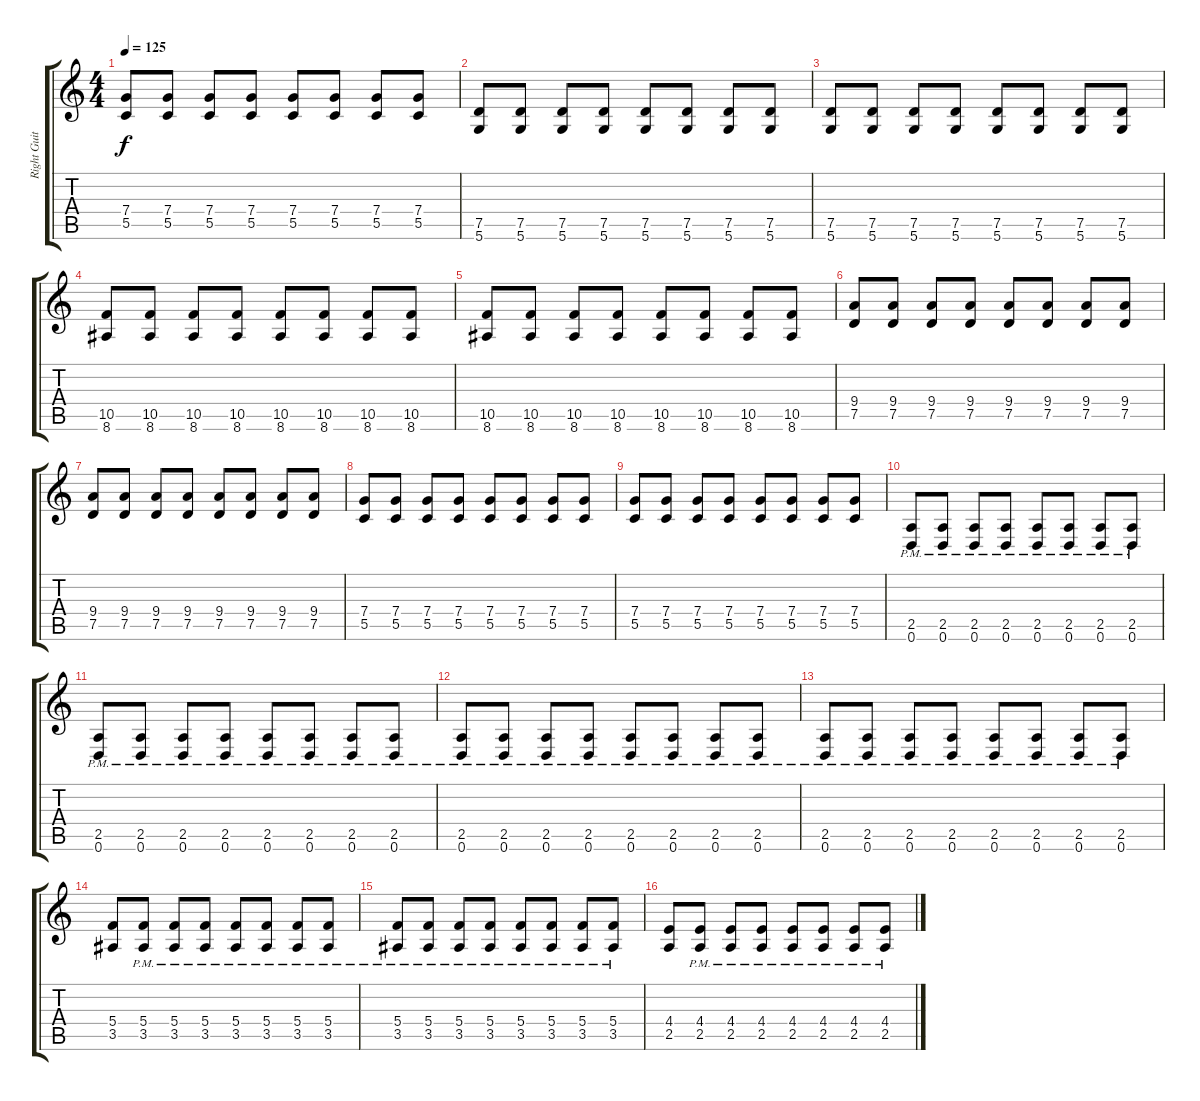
\track ("Right Guitar" "Right Guit") {instrument distortionguitar}
\staff {score tabs}
\tuning (D4 A3 F3 C3 G2 D2) {hide}
\ts (4 4)
\tempo 125
\clef g2
\ks c
(7.4 5.5).8{dy f} (7.4 5.5).8 (7.4 5.5).8 (7.4 5.5).8 (7.4 5.5).8 (7.4 5.5).8 (7.4 5.5).8 (7.4 5.5).8 |
(7.5 5.6).8 (7.5 5.6).8 (7.5 5.6).8 (7.5 5.6).8 (7.5 5.6).8 (7.5 5.6).8 (7.5 5.6).8 (7.5 5.6).8 |
(7.5 5.6).8 (7.5 5.6).8 (7.5 5.6).8 (7.5 5.6).8 (7.5 5.6).8 (7.5 5.6).8 (7.5 5.6).8 (7.5 5.6).8 |
(10.5 8.6).8 (10.5 8.6).8 (10.5 8.6).8 (10.5 8.6).8 (10.5 8.6).8 (10.5 8.6).8 (10.5 8.6).8 (10.5 8.6).8 |
(10.5 8.6).8 (10.5 8.6).8 (10.5 8.6).8 (10.5 8.6).8 (10.5 8.6).8 (10.5 8.6).8 (10.5 8.6).8 (10.5 8.6).8 |
(9.4 7.5).8 (9.4 7.5).8 (9.4 7.5).8 (9.4 7.5).8 (9.4 7.5).8 (9.4 7.5).8 (9.4 7.5).8 (9.4 7.5).8 |
(9.4 7.5).8 (9.4 7.5).8 (9.4 7.5).8 (9.4 7.5).8 (9.4 7.5).8 (9.4 7.5).8 (9.4 7.5).8 (9.4 7.5).8 |
(7.4 5.5).8 (7.4 5.5).8 (7.4 5.5).8 (7.4 5.5).8 (7.4 5.5).8 (7.4 5.5).8 (7.4 5.5).8 (7.4 5.5).8 |
(7.4 5.5).8 (7.4 5.5).8 (7.4 5.5).8 (7.4 5.5).8 (7.4 5.5).8 (7.4 5.5).8 (7.4 5.5).8 (7.4 5.5).8 |
(2.5{pm} 0.6{pm}).8 (2.5{pm} 0.6{pm}).8 (2.5{pm} 0.6{pm}).8 (2.5{pm} 0.6{pm}).8 (2.5{pm} 0.6{pm}).8 (2.5{pm} 0.6{pm}).8 (2.5{pm} 0.6{pm}).8 (2.5{pm} 0.6{pm}).8 |
(2.5{pm} 0.6{pm}).8 (2.5{pm} 0.6{pm}).8 (2.5{pm} 0.6{pm}).8 (2.5{pm} 0.6{pm}).8 (2.5{pm} 0.6{pm}).8 (2.5{pm} 0.6{pm}).8 (2.5{pm} 0.6{pm}).8 (2.5{pm} 0.6{pm}).8 |
(2.5{pm} 0.6{pm}).8 (2.5{pm} 0.6{pm}).8 (2.5{pm} 0.6{pm}).8 (2.5{pm} 0.6{pm}).8 (2.5{pm} 0.6{pm}).8 (2.5{pm} 0.6{pm}).8 (2.5{pm} 0.6{pm}).8 (2.5{pm} 0.6{pm}).8 |
(2.5{pm} 0.6{pm}).8 (2.5{pm} 0.6{pm}).8 (2.5{pm} 0.6{pm}).8 (2.5{pm} 0.6{pm}).8 (2.5{pm} 0.6{pm}).8 (2.5{pm} 0.6{pm}).8 (2.5{pm} 0.6{pm}).8 (2.5{pm} 0.6{pm}).8 |
(5.4 3.5).8 (5.4{pm} 3.5{pm}).8 (5.4{pm} 3.5{pm}).8 (5.4{pm} 3.5{pm}).8 (5.4{pm} 3.5{pm}).8 (5.4{pm} 3.5{pm}).8 (5.4{pm} 3.5{pm}).8 (5.4{pm} 3.5{pm}).8 |
(5.4{pm} 3.5{pm}).8 (5.4{pm} 3.5{pm}).8 (5.4{pm} 3.5{pm}).8 (5.4{pm} 3.5{pm}).8 (5.4{pm} 3.5{pm}).8 (5.4{pm} 3.5{pm}).8 (5.4{pm} 3.5{pm}).8 (5.4{pm} 3.5{pm}).8 |
(4.4 2.5).8 (4.4{pm} 2.5{pm}).8 (4.4{pm} 2.5{pm}).8 (4.4{pm} 2.5{pm}).8 (4.4{pm} 2.5{pm}).8 (4.4{pm} 2.5{pm}).8 (4.4{pm} 2.5{pm}).8 (4.4{pm} 2.5{pm}).8
